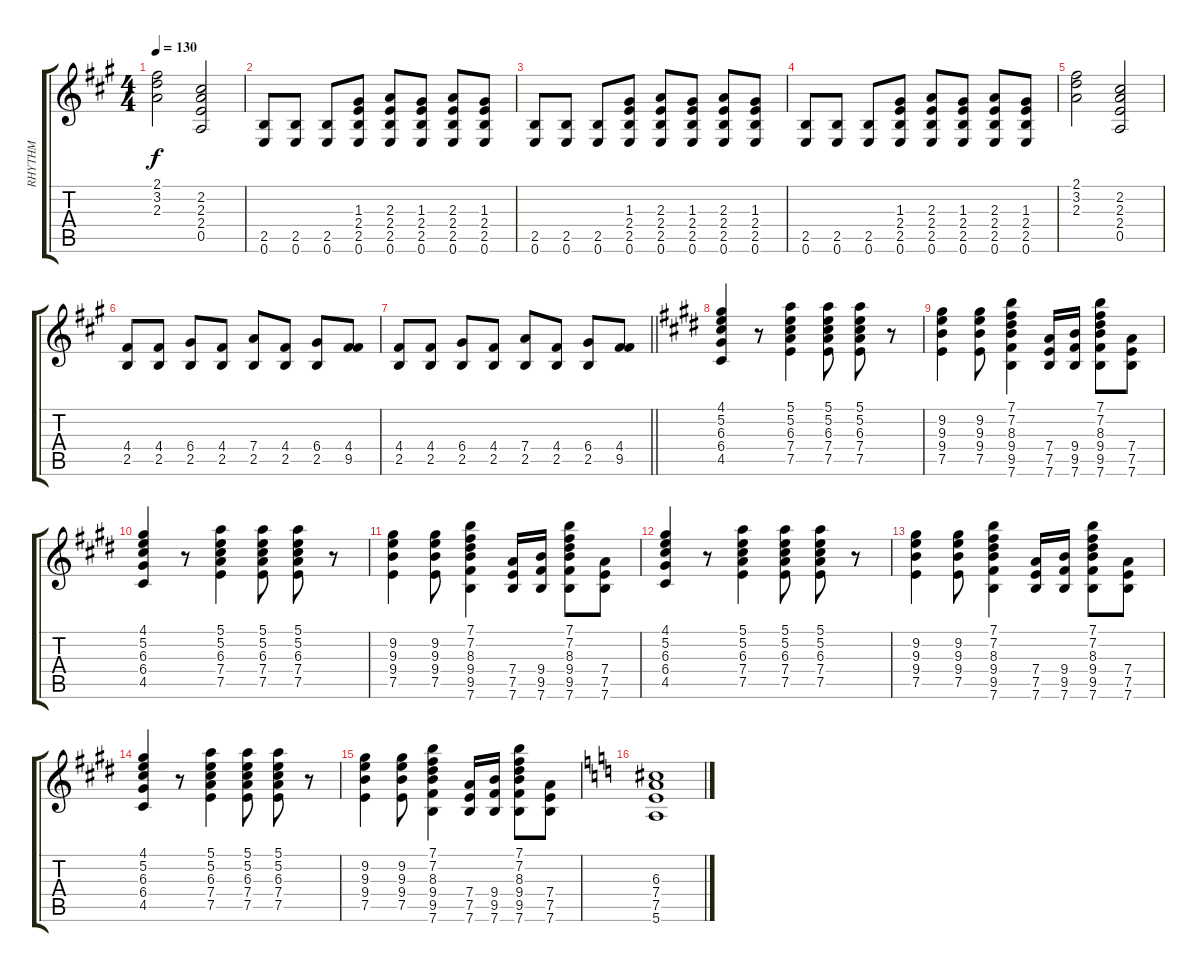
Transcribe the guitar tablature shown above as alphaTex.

\track ("RHYTHM" "RHYTHM") {instrument distortionguitar}
\staff {score tabs}
\tuning (E4 B3 G3 D3 A2 E2) {hide}
\ts (4 4)
\tempo 130
\clef g2
\ks a
(2.1 3.2 2.3).2{dy f} (2.2 2.3 2.4 0.5).2 |
(2.5 0.6).8 (2.5 0.6).8 (2.5 0.6).8 (1.3 2.4 2.5 0.6).8 (2.3 2.4 2.5 0.6).8 (1.3 2.4 2.5 0.6).8 (2.3 2.4 2.5 0.6).8 (1.3 2.4 2.5 0.6).8 |
(2.5 0.6).8 (2.5 0.6).8 (2.5 0.6).8 (1.3 2.4 2.5 0.6).8 (2.3 2.4 2.5 0.6).8 (1.3 2.4 2.5 0.6).8 (2.3 2.4 2.5 0.6).8 (1.3 2.4 2.5 0.6).8 |
(2.5 0.6).8 (2.5 0.6).8 (2.5 0.6).8 (1.3 2.4 2.5 0.6).8 (2.3 2.4 2.5 0.6).8 (1.3 2.4 2.5 0.6).8 (2.3 2.4 2.5 0.6).8 (1.3 2.4 2.5 0.6).8 |
(2.1 3.2 2.3).2 (2.2 2.3 2.4 0.5).2 |
(4.4 2.5).8 (4.4 2.5).8 (6.4 2.5).8 (4.4 2.5).8 (7.4 2.5).8 (4.4 2.5).8 (6.4 2.5).8 (4.4 9.5).8 |
\barLineRight lightlight
(4.4 2.5).8 (4.4 2.5).8 (6.4 2.5).8 (4.4 2.5).8 (7.4 2.5).8 (4.4 2.5).8 (6.4 2.5).8 (4.4 9.5).8 |
\ks e
(4.1 5.2 6.3 6.4 4.5).4 r.8 (5.1 5.2 6.3 7.4 7.5).4 (5.1 5.2 6.3 7.4 7.5).8 (5.1 5.2 6.3 7.4 7.5).8 r.8 |
\ks c#minor
(9.2 9.3 9.4 7.5).4 (9.2 9.3 9.4 7.5).8 (7.1 7.2 8.3 9.4 9.5 7.6).4 (7.4 7.5 7.6).16 (9.4 9.5 7.6).16 (7.1 7.2 8.3 9.4 9.5 7.6).8 (7.4 7.5 7.6).8 |
\ks e
(4.1 5.2 6.3 6.4 4.5).4 r.8 (5.1 5.2 6.3 7.4 7.5).4 (5.1 5.2 6.3 7.4 7.5).8 (5.1 5.2 6.3 7.4 7.5).8 r.8 |
\ks c#minor
(9.2 9.3 9.4 7.5).4 (9.2 9.3 9.4 7.5).8 (7.1 7.2 8.3 9.4 9.5 7.6).4 (7.4 7.5 7.6).16 (9.4 9.5 7.6).16 (7.1 7.2 8.3 9.4 9.5 7.6).8 (7.4 7.5 7.6).8 |
(4.1 5.2 6.3 6.4 4.5).4 r.8 (5.1 5.2 6.3 7.4 7.5).4 (5.1 5.2 6.3 7.4 7.5).8 (5.1 5.2 6.3 7.4 7.5).8 r.8 |
(9.2 9.3 9.4 7.5).4 (9.2 9.3 9.4 7.5).8 (7.1 7.2 8.3 9.4 9.5 7.6).4 (7.4 7.5 7.6).16 (9.4 9.5 7.6).16 (7.1 7.2 8.3 9.4 9.5 7.6).8 (7.4 7.5 7.6).8 |
\ks e
(4.1 5.2 6.3 6.4 4.5).4 r.8 (5.1 5.2 6.3 7.4 7.5).4 (5.1 5.2 6.3 7.4 7.5).8 (5.1 5.2 6.3 7.4 7.5).8 r.8 |
\ks c#minor
(9.2 9.3 9.4 7.5).4 (9.2 9.3 9.4 7.5).8 (7.1 7.2 8.3 9.4 9.5 7.6).4 (7.4 7.5 7.6).16 (9.4 9.5 7.6).16 (7.1 7.2 8.3 9.4 9.5 7.6).8 (7.4 7.5 7.6).8 |
\ks c
(6.3 7.4 7.5 5.6).1
